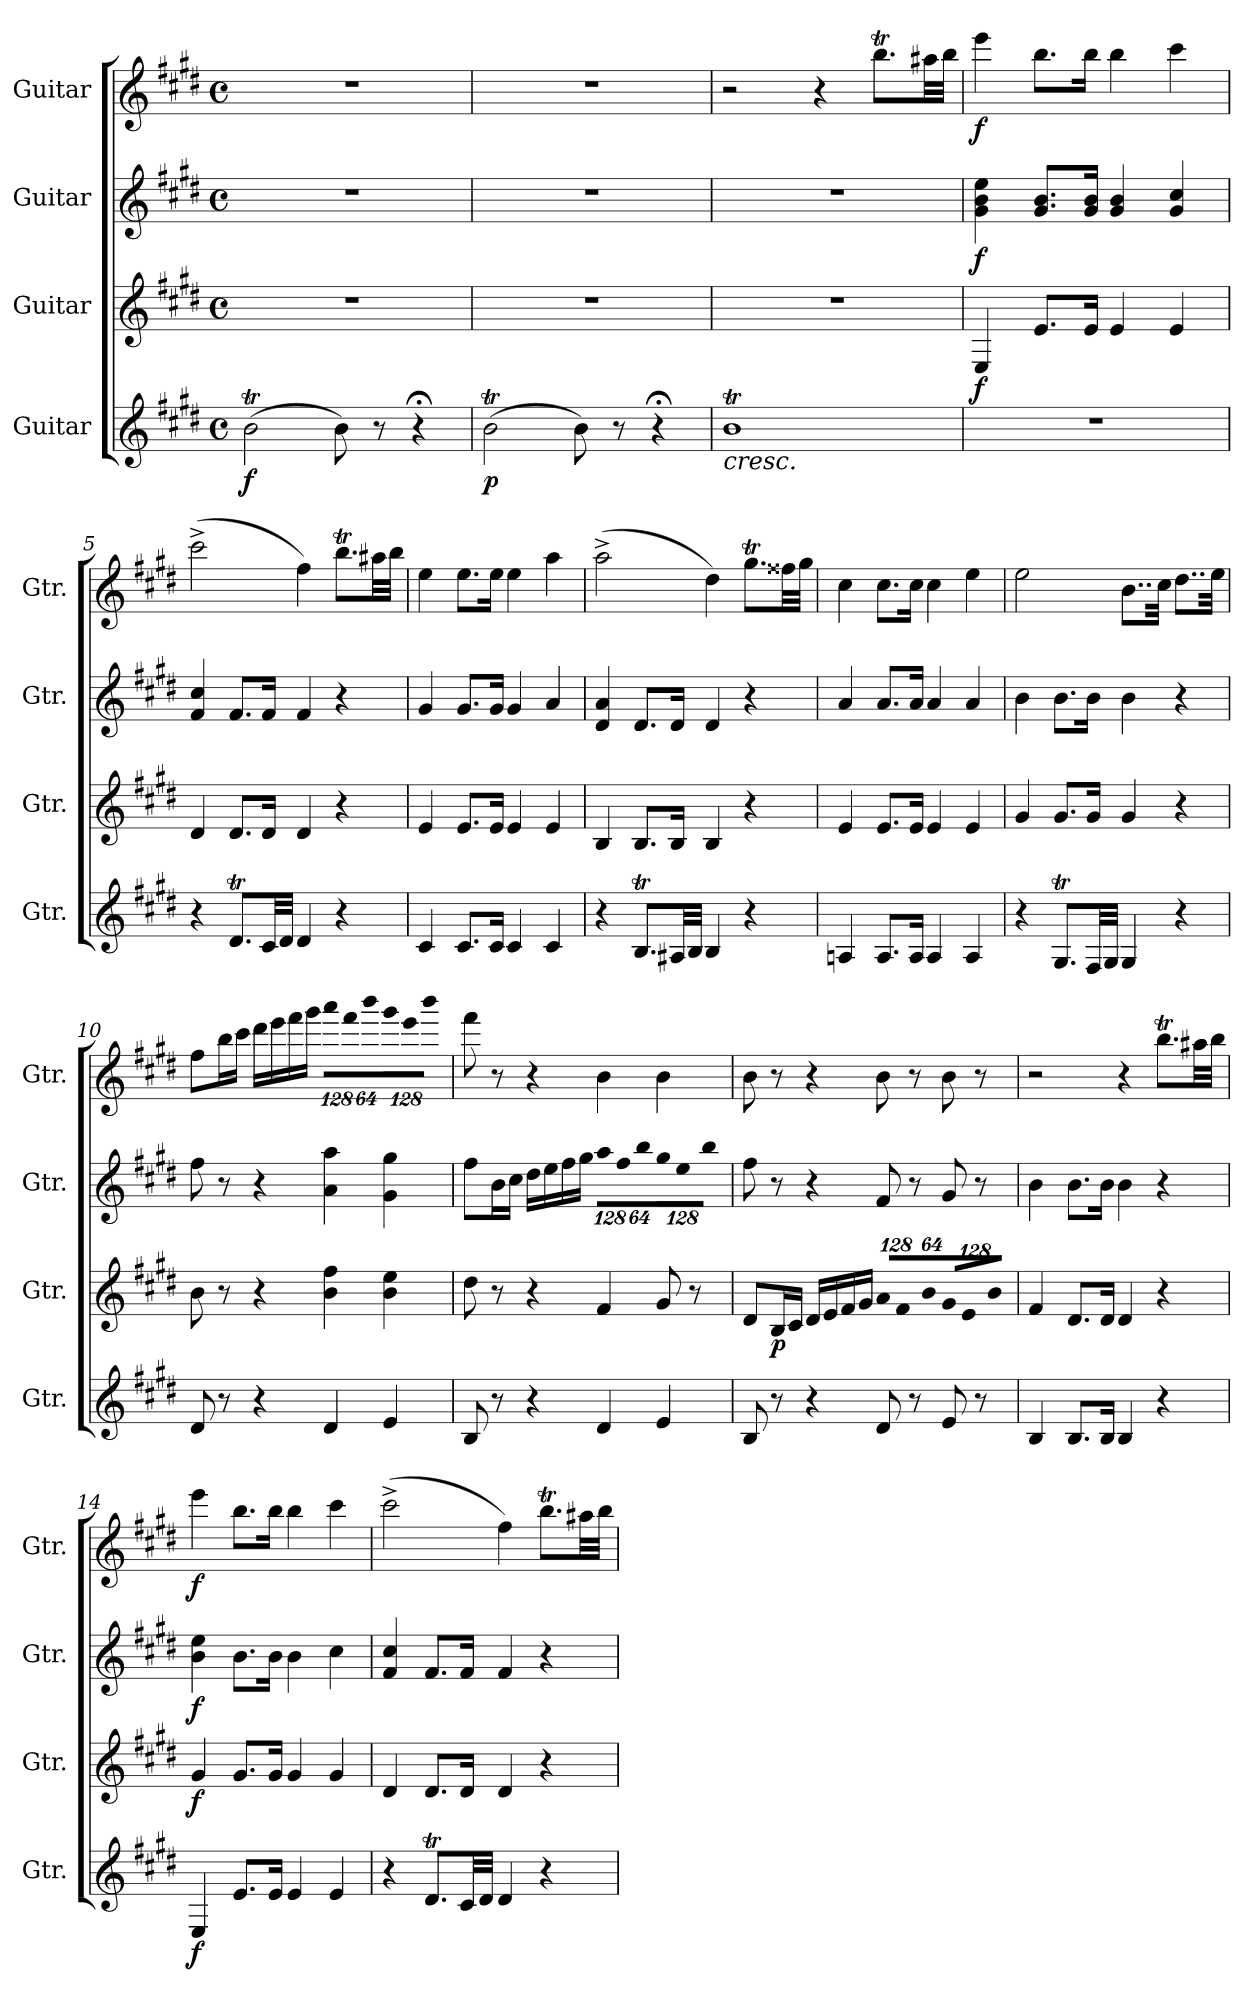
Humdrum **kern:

**kern	**dynam	**kern	**dynam	**kern	**dynam	**kern	**dynam
*part4	*part4	*part3	*part3	*part2	*part2	*part1	*part1
*staff4	*staff4	*staff3	*staff3	*staff2	*staff2	*staff1	*staff1
*I"Guitar	*	*I"Guitar	*	*I"Guitar	*	*I"Guitar	*
*I'Gtr.	*	*I'Gtr.	*	*I'Gtr.	*	*I'Gtr.	*
!!LO:PB:g=z
*clefG2	*	*clefG2	*	*clefG2	*	*clefG2	*
*ITrd7c12	*	*ITrd7c12	*	*ITrd7c12	*	*ITrd7c12	*
*k[f#c#g#d#]	*	*k[f#c#g#d#]	*	*k[f#c#g#d#]	*	*k[f#c#g#d#]	*
*E:	*	*E:	*	*E:	*	*E:	*
*M4/4	*	*M4/4	*	*M4/4	*	*M4/4	*
*met(c)	*	*met(c)	*	*met(c)	*	*met(c)	*
=1	=1	=1	=1	=1	=1	=1	=1
(2BTi\	f	1r	.	1r	.	1r	.
8Bi\)	.	.	.	.	.	.	.
8r	.	.	.	.	.	.	.
4r;	.	.	.	.	.	.	.
=2	=2	=2	=2	=2	=2	=2	=2
(2BTi\	p	1r	.	1r	.	1r	.
8Bi\)	.	.	.	.	.	.	.
8r	.	.	.	.	.	.	.
4r;	.	.	.	.	.	.	.
=3	=3	=3	=3	=3	=3	=3	=3
!LO:TX:b:i:t=cresc.	!	!	!	!	!	!	!
1BTi	.	1r	.	1r	.	2r	.
.	.	.	.	.	.	4r	.
.	.	.	.	.	.	8.bTi\L	.
.	.	.	.	.	.	32a#Xi\LL	.
.	.	.	.	.	.	32bi\JJJ	.
=4	=4	=4	=4	=4	=4	=4	=4
1r	.	4EEi/	f	4G#i\ 4Bi 4ei	f	4eei\	f
.	.	8.Ei/L	.	8.G#i/ 8.BiL	.	8.bi\L	.
.	.	16Ei/Jk	.	16G#i/ 16BiJk	.	16bi\Jk	.
.	.	4Ei/	.	4G#i/ 4Bi	.	4bi\	.
.	.	4Ei/	.	4G#i/ 4c#i	.	4cc#i\	.
!!LO:LB:g=z
=5	=5	=5	=5	=5	=5	=5	=5
4r	.	4D#i/	.	4F#i/ 4c#i	.	(2cc#^i\	.
8.D#ti/L	.	8.D#i/L	.	8.F#i/L	.	.	.
32C#i/LL	.	16D#i/Jk	.	16F#i/Jk	.	.	.
32D#i/JJJ	.	.	.	.	.	.	.
4D#i/	.	4D#i/	.	4F#i/	.	4f#i\)	.
4r	.	4r	.	4r	.	8.bTi\L	.
.	.	.	.	.	.	32a#Xi\LL	.
.	.	.	.	.	.	32bi\JJJ	.
=6	=6	=6	=6	=6	=6	=6	=6
4C#i/	.	4Ei/	.	4G#i/	.	4ei\	.
8.C#i/L	.	8.Ei/L	.	8.G#i/L	.	8.ei\L	.
16C#i/Jk	.	16Ei/Jk	.	16G#i/Jk	.	16ei\Jk	.
4C#i/	.	4Ei/	.	4G#i/	.	4ei\	.
4C#i/	.	4Ei/	.	4Ai/	.	4ai\	.
=7	=7	=7	=7	=7	=7	=7	=7
4r	.	4BBi/	.	4D#i/ 4Ai	.	(2a^i\	.
8.BBTi/L	.	8.BBi/L	.	8.D#i/L	.	.	.
32AA#Xi/LL	.	16BBi/Jk	.	16D#i/Jk	.	.	.
32BBi/JJJ	.	.	.	.	.	.	.
4BBi/	.	4BBi/	.	4D#i/	.	4d#i\)	.
4r	.	4r	.	4r	.	8.g#ti\L	.
.	.	.	.	.	.	32f##Xi\LL	.
.	.	.	.	.	.	32g#i\JJJ	.
=8	=8	=8	=8	=8	=8	=8	=8
4AAni/	.	4Ei/	.	4Ai/	.	4c#i\	.
8.AAi/L	.	8.Ei/L	.	8.Ai/L	.	8.c#i\L	.
16AAi/Jk	.	16Ei/Jk	.	16Ai/Jk	.	16c#i\Jk	.
4AAi/	.	4Ei/	.	4Ai/	.	4c#i\	.
4AAi/	.	4Ei/	.	4Ai/	.	4ei\	.
!!LO:LB:g=z
=9	=9	=9	=9	=9	=9	=9	=9
4r	.	4G#i/	.	4Bi\	.	2ei\	.
8.GG#ti/L	.	8.G#i/L	.	8.Bi\L	.	.	.
32FF#i/LL	.	16G#i/Jk	.	16Bi\Jk	.	.	.
32GG#i/JJJ	.	.	.	.	.	.	.
4GG#i/	.	4G#i/	.	4Bi\	.	8..Bi\L	.
.	.	.	.	.	.	32c#i\Jkk	.
4r	.	4r	.	4r	.	8..d#i\L	.
.	.	.	.	.	.	32ei\Jkk	.
=10	=10	=10	=10	=10	=10	=10	=10
8D#i/	.	8Bi\	.	8f#i\	.	8f#i\L	.
8r	.	8r	.	8r	.	16bi\L	.
.	.	.	.	.	.	16cc#i\JJ	.
4r	.	4r	.	4r	.	16dd#i\LL	.
.	.	.	.	.	.	16eei\	.
.	.	.	.	.	.	16ff#i\	.
.	.	.	.	.	.	16gg#i\JJ	.
*	*	*	*	*	*	*Xbrackettup	*
!	!	!	!	!	!	!LO:N:vis=8	!
4D#i/	.	4Bi\ 4f#i	.	4Ai\ 4ai	.	1024%85aai\L	.
!	!	!	!	!	!	!LO:N:vis=8	!
.	.	.	.	.	.	1024%85ff#i\	.
!	!	!	!	!	!	!LO:N:vis=8	!
.	.	.	.	.	.	512%43bbi\J	.
!	!	!	!	!	!	!LO:N:vis=8	!
4Ei/	.	4Bi\ 4ei	.	4G#i\ 4g#i	.	1024%85gg#i\L	.
!	!	!	!	!	!	!LO:N:vis=8	!
.	.	.	.	.	.	1024%85eei\	.
!	!	!	!	!	!	!LO:N:vis=8	!
.	.	.	.	.	.	512%43bbi\J	.
=11	=11	=11	=11	=11	=11	=11	=11
8BBi/	.	8d#i\	.	8f#i\L	.	8ff#i\	.
8r	.	8r	.	16Bi\L	.	8r	.
.	.	.	.	16c#i\JJ	.	.	.
4r	.	4r	.	16d#i\LL	.	4r	.
.	.	.	.	16ei\	.	.	.
.	.	.	.	16f#i\	.	.	.
.	.	.	.	16g#i\JJ	.	.	.
*	*	*	*	*Xbrackettup	*	*	*
!	!	!	!	!LO:N:vis=8	!	!	!
4D#i/	.	4F#i/	.	1024%85ai\L	.	4Bi\	.
!	!	!	!	!LO:N:vis=8	!	!	!
.	.	.	.	1024%85f#i\	.	.	.
!	!	!	!	!LO:N:vis=8	!	!	!
.	.	.	.	512%43bi\J	.	.	.
!	!	!	!	!LO:N:vis=8	!	!	!
4Ei/	.	8G#i/	.	1024%85g#i\L	.	4Bi\	.
!	!	!	!	!LO:N:vis=8	!	!	!
.	.	.	.	1024%85ei\	.	.	.
.	.	8r	.	.	.	.	.
!	!	!	!	!LO:N:vis=8	!	!	!
.	.	.	.	512%43bi\J	.	.	.
!!LO:PB:g=z
=12	=12	=12	=12	=12	=12	=12	=12
8BBi/	.	8D#i/L	.	8f#i\	.	8Bi\	.
8r	.	16BBi/L	p	8r	.	8r	.
.	.	16C#i/JJ	.	.	.	.	.
4r	.	16D#i/LL	.	4r	.	4r	.
.	.	16Ei/	.	.	.	.	.
.	.	16F#i/	.	.	.	.	.
.	.	16G#i/JJ	.	.	.	.	.
*	*	*Xbrackettup	*	*	*	*	*
!	!	!LO:N:vis=8	!	!	!	!	!
8D#i/	.	1024%85Ai/L	.	8F#i/	.	8Bi\	.
!	!	!LO:N:vis=8	!	!	!	!	!
.	.	1024%85F#i/	.	.	.	.	.
8r	.	.	.	8r	.	8r	.
!	!	!LO:N:vis=8	!	!	!	!	!
.	.	512%43Bi/J	.	.	.	.	.
!	!	!LO:N:vis=8	!	!	!	!	!
8Ei/	.	1024%85G#i/L	.	8G#i/	.	8Bi\	.
!	!	!LO:N:vis=8	!	!	!	!	!
.	.	1024%85Ei/	.	.	.	.	.
8r	.	.	.	8r	.	8r	.
!	!	!LO:N:vis=8	!	!	!	!	!
.	.	512%43Bi/J	.	.	.	.	.
=13	=13	=13	=13	=13	=13	=13	=13
4BBi/	.	4F#i/	.	4Bi\	.	2r	.
8.BBi/L	.	8.D#i/L	.	8.Bi\L	.	.	.
16BBi/Jk	.	16D#i/Jk	.	16Bi\Jk	.	.	.
4BBi/	.	4D#i/	.	4Bi\	.	4r	.
4r	.	4r	.	4r	.	8.bTi\L	.
.	.	.	.	.	.	32a#Xi\LL	.
.	.	.	.	.	.	32bi\JJJ	.
=14	=14	=14	=14	=14	=14	=14	=14
4EEi/	f	4G#i/	f	4Bi\ 4ei	f	4eei\	f
8.Ei/L	.	8.G#i/L	.	8.Bi\L	.	8.bi\L	.
16Ei/Jk	.	16G#i/Jk	.	16Bi\Jk	.	16bi\Jk	.
4Ei/	.	4G#i/	.	4Bi\	.	4bi\	.
4Ei/	.	4G#i/	.	4c#i\	.	4cc#i\	.
=15	=15	=15	=15	=15	=15	=15	=15
4r	.	4D#i/	.	4F#i/ 4c#i	.	(2cc#^i\	.
8.D#ti/L	.	8.D#i/L	.	8.F#i/L	.	.	.
32C#i/LL	.	16D#i/Jk	.	16F#i/Jk	.	.	.
32D#i/JJJ	.	.	.	.	.	.	.
4D#i/	.	4D#i/	.	4F#i/	.	4f#i\)	.
4r	.	4r	.	4r	.	8.bTi\L	.
.	.	.	.	.	.	32a#Xi\LL	.
.	.	.	.	.	.	32bi\JJJ	.
=	=	=	=	=	=	=	=
*-	*-	*-	*-	*-	*-	*-	*-
